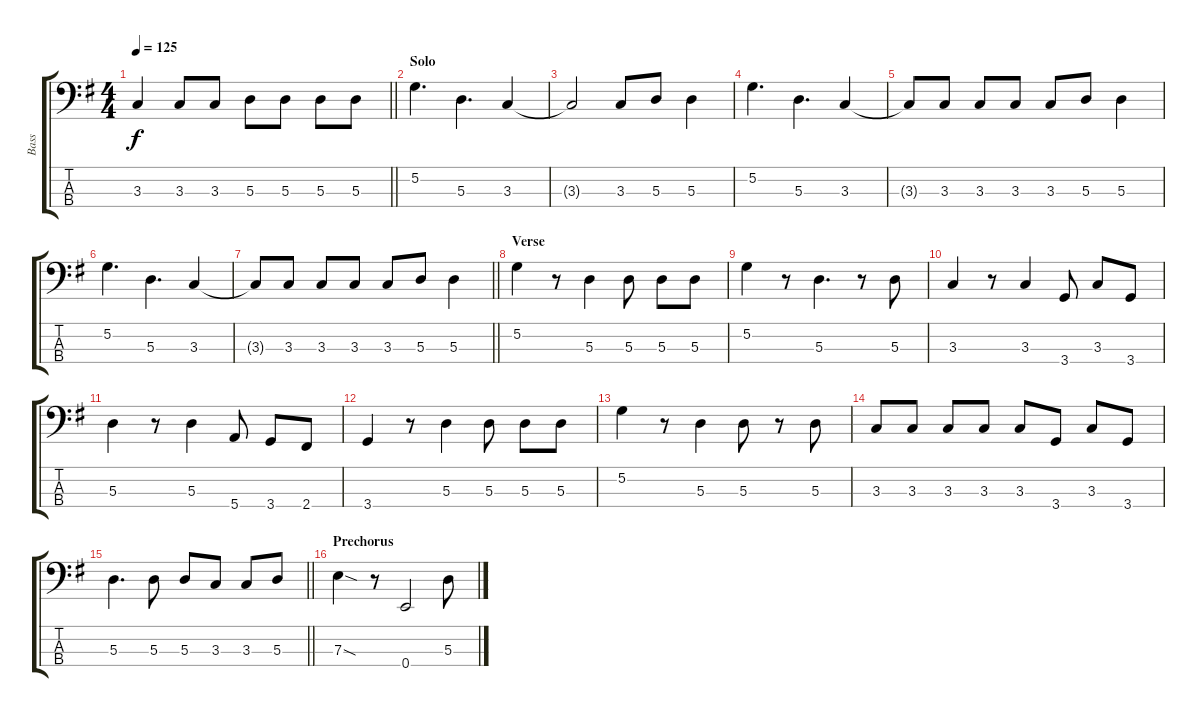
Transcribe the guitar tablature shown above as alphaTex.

\track ("Bass" "Bass") {instrument electricbassfinger}
\staff {score tabs}
\tuning (G2 D2 A1 E1) {hide}
\ts (4 4)
\tempo 125
\clef f4
\barLineRight lightlight
\ks eminor
3.3{t}.4{dy f} 3.3.8 3.3.8 5.3.8 5.3.8 5.3.8 5.3.8 |
\section ("" "Solo")
5.2.4{d} 5.3.4{d} 3.3.4 |
3.3{t}.2 3.3.8 5.3.8 5.3.4 |
5.2.4{d} 5.3.4{d} 3.3.4 |
3.3{t}.8 3.3.8 3.3.8 3.3.8 3.3.8 5.3.8 5.3.4 |
5.2.4{d} 5.3.4{d} 3.3.4 |
\barLineRight lightlight
3.3{t}.8 3.3.8 3.3.8 3.3.8 3.3.8 5.3.8 5.3.4 |
\section ("" "Verse")
5.2.4 r.8 5.3.4 5.3.8 5.3.8 5.3.8 |
5.2.4 r.8 5.3.4{d} r.8 5.3.8 |
3.3.4 r.8 3.3.4 3.4.8 3.3.8 3.4.8 |
5.3.4 r.8 5.3.4 5.4.8 3.4.8 2.4.8 |
3.4.4 r.8 5.3.4 5.3.8 5.3.8 5.3.8 |
5.2.4 r.8 5.3.4 5.3.8 r.8 5.3.8 |
3.3.8 3.3.8 3.3.8 3.3.8 3.3.8 3.4.8 3.3.8 3.4.8 |
\barLineRight lightlight
5.3.4{d} 5.3.8 5.3.8 3.3.8 3.3.8 5.3.8 |
\section ("" "Prechorus")
7.3{sod}.4 r.8 0.4.2 5.3.8
